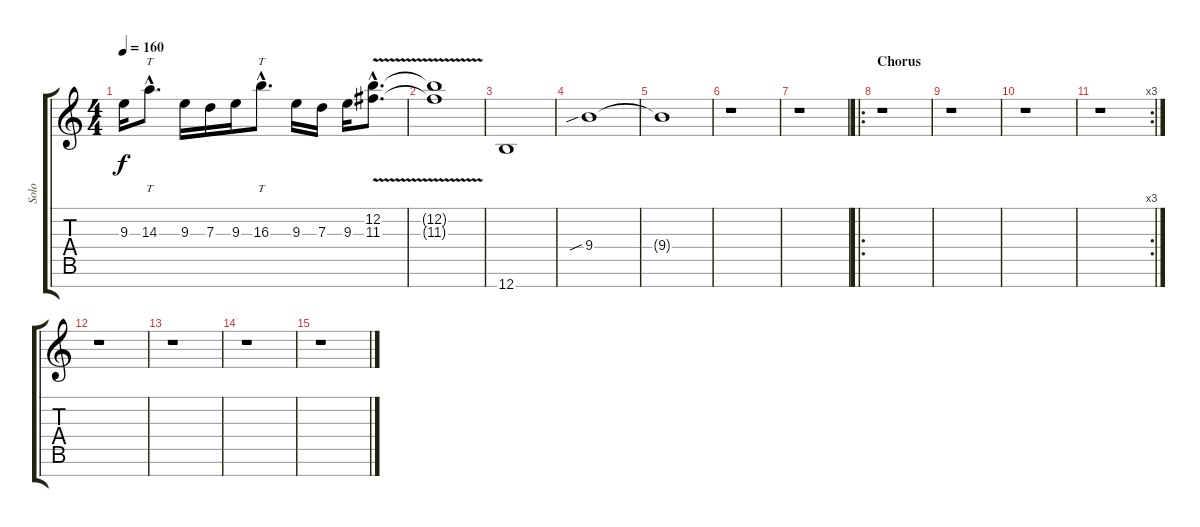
\track ("Solo" "Solo") {instrument overdrivenguitar}
\staff {score tabs}
\tuning (E4 B3 G3 D3 A2 E2 B1) {hide}
\ts (4 4)
\tempo 160
\clef g2
\ks c
9.3.16{dy f} 14.3{hac}.8{tt d} 9.3.16 7.3.16 9.3.16 16.3{hac}.8{tt d} 9.3.16 7.3.16 9.3.16 (12.2{v hac} 11.3{v hac}).8{d} |
(12.2{t} 11.3{t}).1 |
12.7.1 |
9.4{sib}.1 |
9.4{t}.1 |
r.1 |
r.1 |
\ro
\section ("" "Chorus")
r.1 |
r.1 |
r.1 |
\rc 3
r.1 |
r.1 |
r.1 |
r.1 |
r.1
